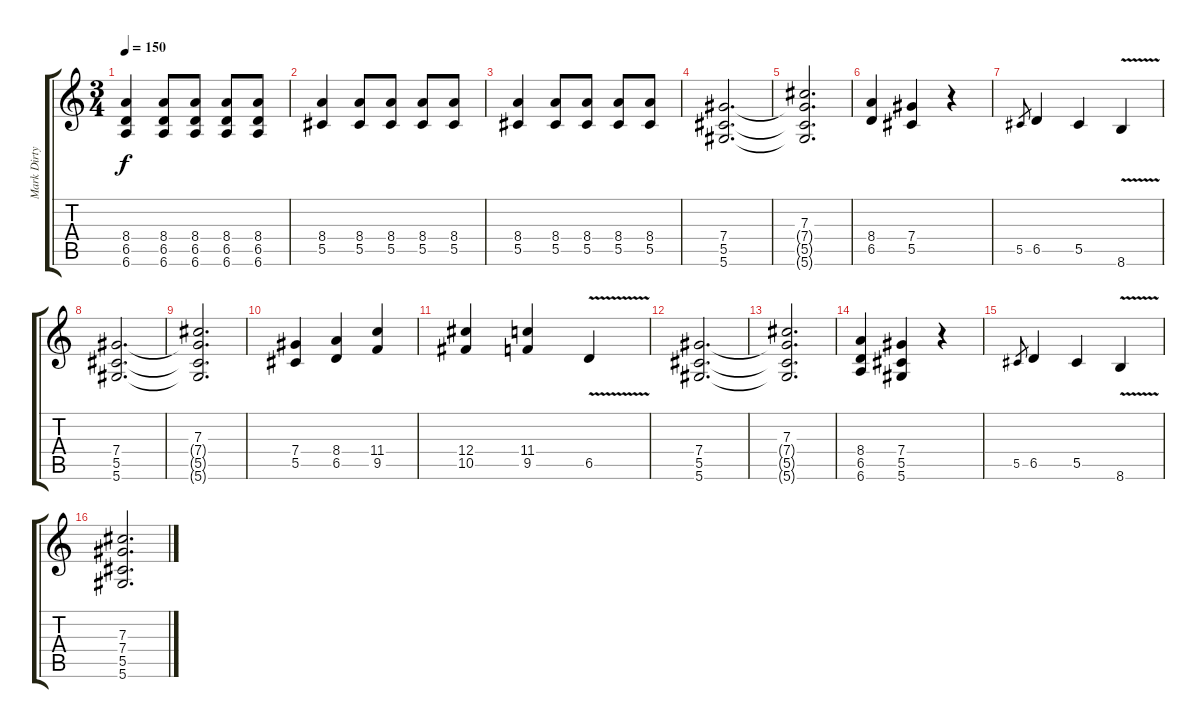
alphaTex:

\track ("Mark Dirty" "Mark Dirty") {instrument distortionguitar}
\staff {score tabs}
\tuning (Eb4 Bb3 Gb3 Db3 Ab2 Eb2) {hide}
\ts (3 4)
\tempo 150
\clef g2
\ks c
(8.4 6.5 6.6).4{dy f} (8.4 6.5 6.6).8 (8.4 6.5 6.6).8 (8.4 6.5 6.6).8 (8.4 6.5 6.6).8 |
(8.4 5.5).4 (8.4 5.5).8 (8.4 5.5).8 (8.4 5.5).8 (8.4 5.5).8 |
(8.4 5.5).4 (8.4 5.5).8 (8.4 5.5).8 (8.4 5.5).8 (8.4 5.5).8 |
(7.4 5.5 5.6).2{d} |
(7.3 7.4{t} 5.5{t} 5.6{t}).2{d} |
(8.4 6.5).4 (7.4 5.5).4 r.4 |
5.5.8{gr} 6.5.4 5.5.4 8.6{v}.4 |
(7.4 5.5 5.6).2{d} |
(7.3 7.4{t} 5.5{t} 5.6{t}).2{d} |
(7.4 5.5).4 (8.4 6.5).4 (11.4 9.5).4 |
(12.4 10.5).4 (11.4 9.5).4 6.5{v}.4 |
(7.4 5.5 5.6).2{d} |
(7.3 7.4{t} 5.5{t} 5.6{t}).2{d} |
(8.4 6.5 6.6).4 (7.4 5.5 5.6).4 r.4 |
5.5.8{gr} 6.5.4 5.5.4 8.6{v}.4 |
(7.3 7.4 5.5 5.6).2{d}
